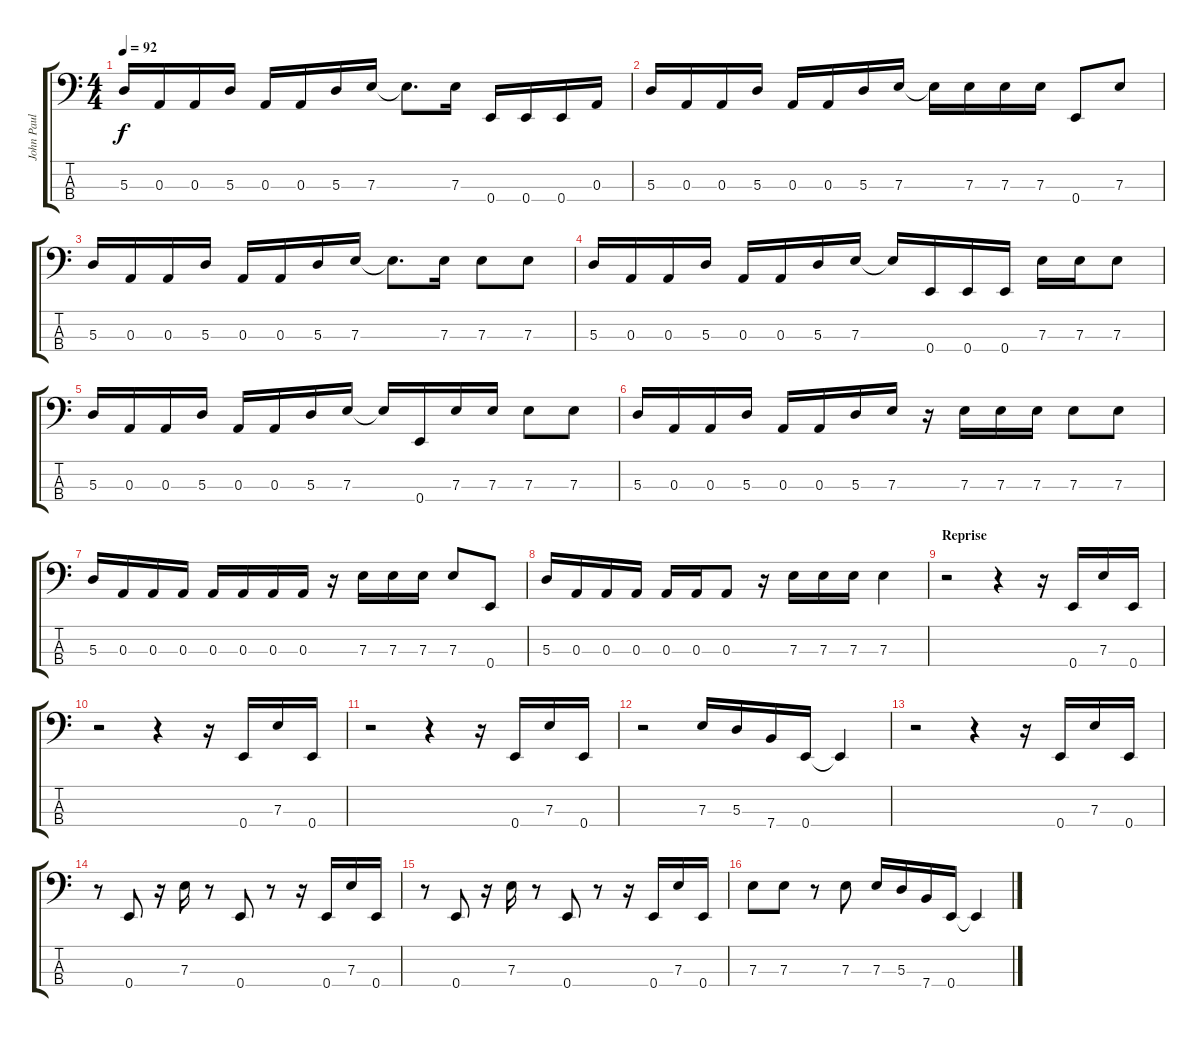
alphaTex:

\track ("John Paul Jones" "John Paul ") {instrument electricbassfinger}
\staff {score tabs}
\tuning (G2 D2 A1 E1) {hide}
\ts (4 4)
\tempo 92
\clef f4
\ks c
5.3.16{dy f} 0.3.16 0.3.16 5.3.16 0.3.16 0.3.16 5.3.16 7.3.16 7.3{t}.8{d} 7.3.16 0.4.16 0.4.16 0.4.16 0.3.16 |
5.3.16 0.3.16 0.3.16 5.3.16 0.3.16 0.3.16 5.3.16 7.3.16 7.3{t}.16 7.3.16 7.3.16 7.3.16 0.4.8 7.3.8 |
5.3.16 0.3.16 0.3.16 5.3.16 0.3.16 0.3.16 5.3.16 7.3.16 7.3{t}.8{d} 7.3.16 7.3.8 7.3.8 |
5.3.16 0.3.16 0.3.16 5.3.16 0.3.16 0.3.16 5.3.16 7.3.16 7.3{t}.16 0.4.16 0.4.16 0.4.16 7.3.16 7.3.16 7.3.8 |
5.3.16 0.3.16 0.3.16 5.3.16 0.3.16 0.3.16 5.3.16 7.3.16 7.3{t}.16 0.4.16 7.3.16 7.3.16 7.3.8 7.3.8 |
5.3.16 0.3.16 0.3.16 5.3.16 0.3.16 0.3.16 5.3.16 7.3.16 r.16 7.3.16 7.3.16 7.3.16 7.3.8 7.3.8 |
5.3.16 0.3.16 0.3.16 0.3.16 0.3.16 0.3.16 0.3.16 0.3.16 r.16 7.3.16 7.3.16 7.3.16 7.3.8 0.4.8 |
5.3.16 0.3.16 0.3.16 0.3.16 0.3.16 0.3.16 0.3.8 r.16 7.3.16 7.3.16 7.3.16 7.3.4 |
\section ("" "Reprise")
r.2 r.4 r.16 0.4.16 7.3.16 0.4.16 |
r.2 r.4 r.16 0.4.16 7.3.16 0.4.16 |
r.2 r.4 r.16 0.4.16 7.3.16 0.4.16 |
r.2 7.3.16 5.3.16 7.4.16 0.4.16 0.4{t}.4 |
r.2 r.4 r.16 0.4.16 7.3.16 0.4.16 |
r.8 0.4.8 r.16 7.3.16 r.8 0.4.8 r.8 r.16 0.4.16 7.3.16 0.4.16 |
r.8 0.4.8 r.16 7.3.16 r.8 0.4.8 r.8 r.16 0.4.16 7.3.16 0.4.16 |
7.3.8 7.3.8 r.8 7.3.8 7.3.16 5.3.16 7.4.16 0.4.16 0.4{t}.4
